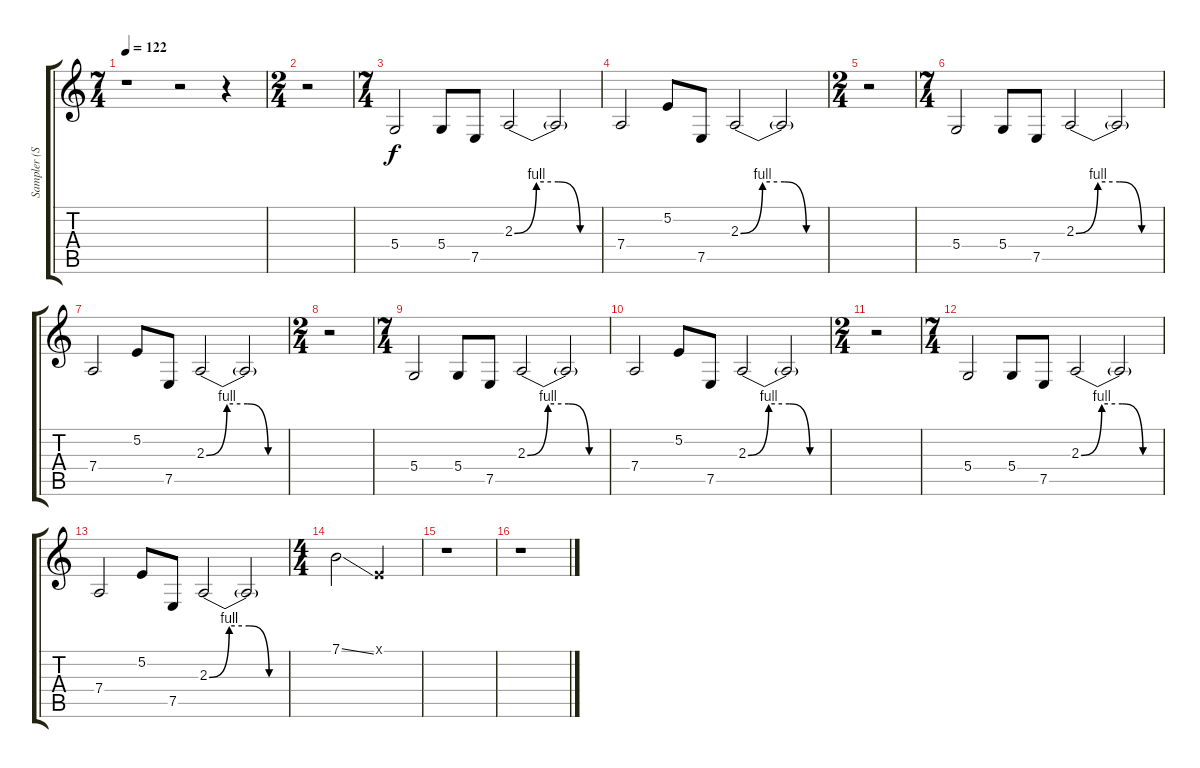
\track ("Sampler (Saturé)" "Sampler (S") {instrument lead1square}
\staff {score tabs}
\tuning (E4 B3 G3 D3 A2 E2) {hide}
\ts (7 4)
\tempo 122
\clef g2
\ks c
r.1{dy f} r.2 r.4 |
\ts (2 4)
r.2 |
\ts (7 4)
5.4.2 5.4.8 7.5.8 2.3{be (custom 0 0 15 4 30 4 45 0 60 0)}.2 2.3{t}.2 |
7.4.2 5.2.8 7.5.8 2.3{be (custom 0 0 15 4 30 4 45 0 60 0)}.2 2.3{t}.2 |
\ts (2 4)
r.2 |
\ts (7 4)
5.4.2 5.4.8 7.5.8 2.3{be (custom 0 0 15 4 30 4 45 0 60 0)}.2 2.3{t}.2 |
7.4.2 5.2.8 7.5.8 2.3{be (custom 0 0 15 4 30 4 45 0 60 0)}.2 2.3{t}.2 |
\ts (2 4)
r.2 |
\ts (7 4)
5.4.2 5.4.8 7.5.8 2.3{be (custom 0 0 15 4 30 4 45 0 60 0)}.2 2.3{t}.2 |
7.4.2 5.2.8 7.5.8 2.3{be (custom 0 0 15 4 30 4 45 0 60 0)}.2 2.3{t}.2 |
\ts (2 4)
r.2 |
\ts (7 4)
5.4.2 5.4.8 7.5.8 2.3{be (custom 0 0 15 4 30 4 45 0 60 0)}.2 2.3{t}.2 |
7.4.2 5.2.8 7.5.8 2.3{be (custom 0 0 15 4 30 4 45 0 60 0)}.2 2.3{t}.2 |
\ts (4 4)
7.1{ss}.2 0.1{x}.2 |
r.1 |
r.1
